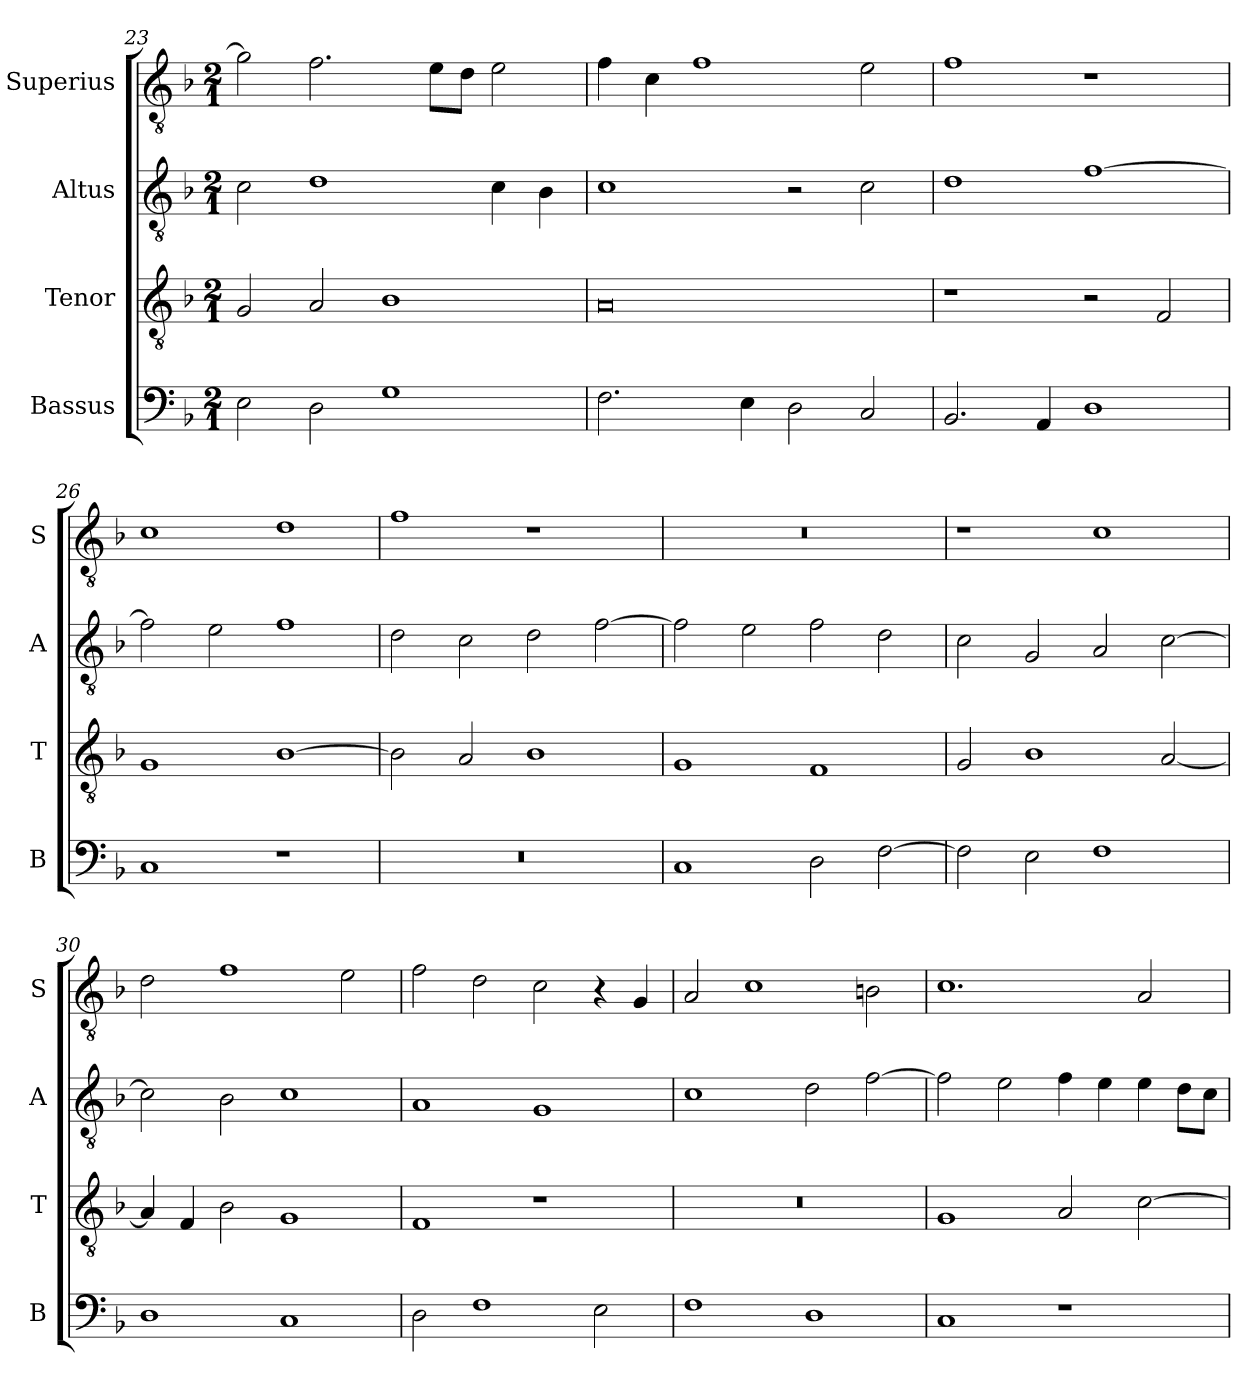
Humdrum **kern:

**kern	**kern	**kern	**kern
*part4	*part3	*part2	*part1
*staff4	*staff3	*staff2	*staff1
*I"Bassus	*I"Tenor	*I"Altus	*I"Superius
*I'B	*I'T	*I'A	*I'S
*clefF4	*clefGv2	*clefGv2	*clefGv2
*k[b-]	*k[b-]	*k[b-]	*k[b-]
*F:	*F:	*F:	*F:
*M2/1	*M2/1	*M2/1	*M2/1
=23	=23	=23	=23
2E	2G	2c	2g]
2D	2A	1d	2.f
1G	1B-	.	.
.	.	.	8eL
.	.	.	8dJ
.	.	4c	2e
.	.	4B-	.
=24	=24	=24	=24
2.F	0A	1c	4f
.	.	.	4c
.	.	.	1f
4E	.	.	.
2D	.	2r	.
2C	.	2c	2e
=25	=25	=25	=25
2.BB-	1r	1d	1f
4AA	.	.	.
1D	2r	[1f	1r
.	2F	.	.
=26	=26	=26	=26
1C	1G	2f]	1c
.	.	2e	.
1r	[1B-	1f	1d
=27	=27	=27	=27
0r	2B-]	2d	1f
.	2A	2c	.
.	1B-	2d	1r
.	.	[2f	.
=28	=28	=28	=28
1C	1G	2f]	0r
.	.	2e	.
2D	1F	2f	.
[2F	.	2d	.
=29	=29	=29	=29
2F]	2G	2c	1r
2E	1B-	2G	.
1F	.	2A	1c
.	[2A	[2c	.
=30	=30	=30	=30
1D	4A]	2c]	2d
.	4F	.	.
.	2B-	2B-	1f
1C	1G	1c	.
.	.	.	2e
=31	=31	=31	=31
2D	1F	1A	2f
1F	.	.	2d
.	1r	1G	2c
2E	.	.	4r
.	.	.	4G
=32	=32	=32	=32
1F	0r	1c	2A
.	.	.	1c
1D	.	2d	.
.	.	[2f	2Bn
=33	=33	=33	=33
1C	1G	2f]	1.c
.	.	2e	.
1r	2A	4f	.
.	.	4e	.
.	[2c	4e	2A
.	.	8dL	.
.	.	8cJ	.
=	=	=	=
*-	*-	*-	*-
